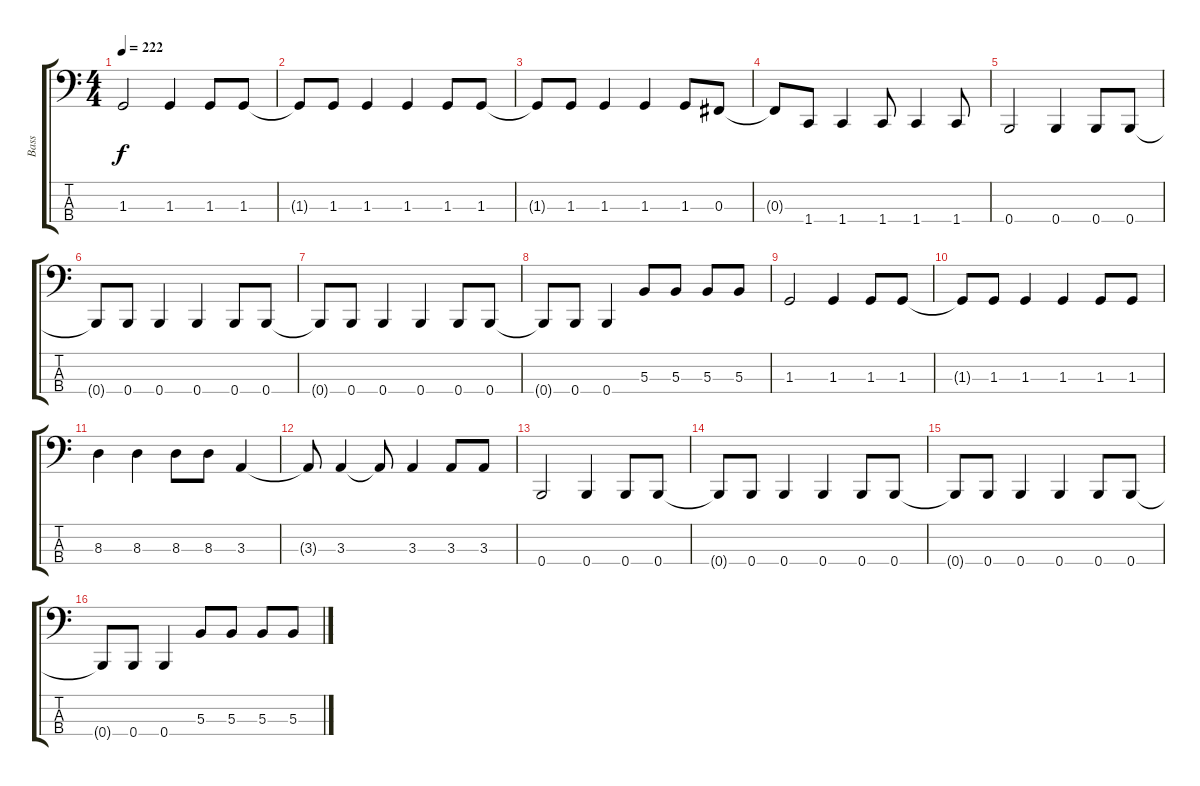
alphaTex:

\track ("Bass" "Bass") {instrument electricbasspick}
\staff {score tabs}
\tuning (E2 B1 Gb1 B0) {hide}
\ts (4 4)
\tempo 222
\clef f4
\ks c
1.3.2{dy f} 1.3.4 1.3.8 1.3.8 |
1.3{t}.8 1.3.8 1.3.4 1.3.4 1.3.8 1.3.8 |
1.3{t}.8 1.3.8 1.3.4 1.3.4 1.3.8 0.3.8 |
0.3{t}.8 1.4.8 1.4.4 1.4.8 1.4.4 1.4.8 |
0.4.2 0.4.4 0.4.8 0.4.8 |
0.4{t}.8 0.4.8 0.4.4 0.4.4 0.4.8 0.4.8 |
0.4{t}.8 0.4.8 0.4.4 0.4.4 0.4.8 0.4.8 |
0.4{t}.8 0.4.8 0.4.4 5.3.8 5.3.8 5.3.8 5.3.8 |
1.3.2 1.3.4 1.3.8 1.3.8 |
1.3{t}.8 1.3.8 1.3.4 1.3.4 1.3.8 1.3.8 |
8.3.4 8.3.4 8.3.8 8.3.8 3.3.4 |
3.3{t}.8 3.3.4 3.3{t}.8 3.3.4 3.3.8 3.3.8 |
0.4.2{instrument electricbasspick} 0.4.4 0.4.8 0.4.8 |
0.4{t}.8 0.4.8 0.4.4 0.4.4 0.4.8 0.4.8 |
0.4{t}.8 0.4.8 0.4.4 0.4.4 0.4.8 0.4.8 |
0.4{t}.8 0.4.8 0.4.4 5.3.8 5.3.8 5.3.8 5.3.8
